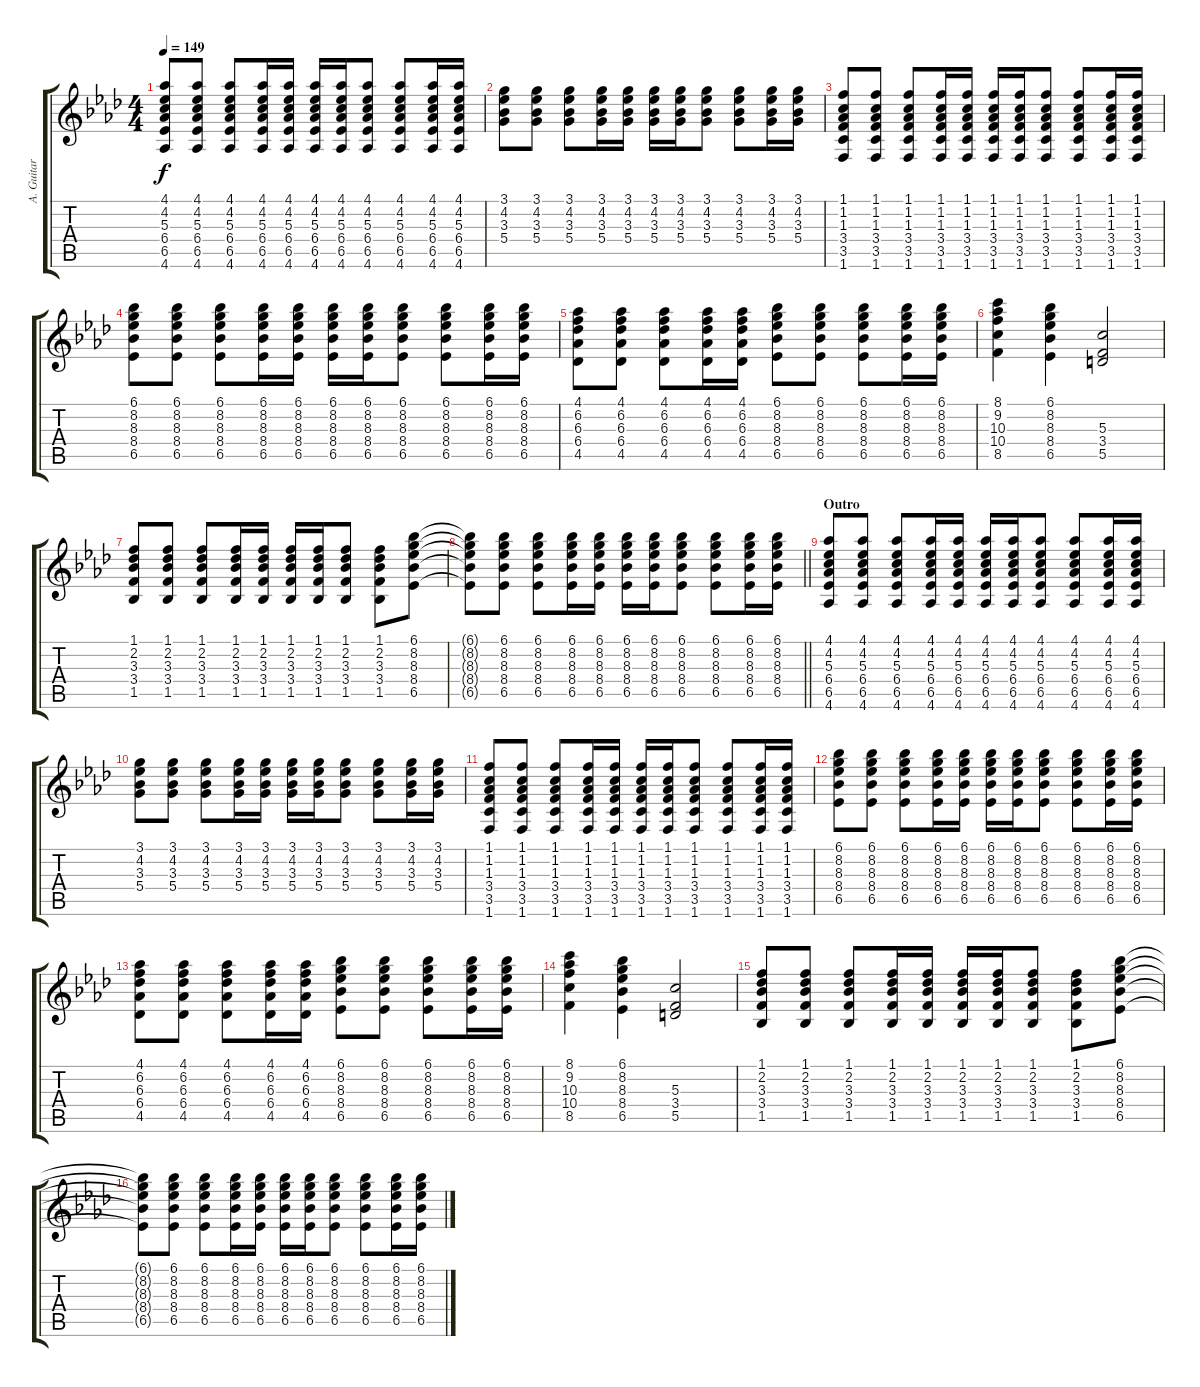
\track ("A. Guitar" "A. Guitar") {instrument acousticguitarsteel}
\staff {score tabs}
\tuning (E4 B3 G3 D3 A2 E2) {hide}
\ts (4 4)
\tempo 149
\clef g2
\ks ab
(4.1 4.2 5.3 6.4 6.5 4.6).8{dy f} (4.1 4.2 5.3 6.4 6.5 4.6).8 (4.1 4.2 5.3 6.4 6.5 4.6).8 (4.1 4.2 5.3 6.4 6.5 4.6).16 (4.1 4.2 5.3 6.4 6.5 4.6).16 (4.1 4.2 5.3 6.4 6.5 4.6).16 (4.1 4.2 5.3 6.4 6.5 4.6).16 (4.1 4.2 5.3 6.4 6.5 4.6).8 (4.1 4.2 5.3 6.4 6.5 4.6).8 (4.1 4.2 5.3 6.4 6.5 4.6).16 (4.1 4.2 5.3 6.4 6.5 4.6).16 |
(3.1 4.2 3.3 5.4).8 (3.1 4.2 3.3 5.4).8 (3.1 4.2 3.3 5.4).8 (3.1 4.2 3.3 5.4).16 (3.1 4.2 3.3 5.4).16 (3.1 4.2 3.3 5.4).16 (3.1 4.2 3.3 5.4).16 (3.1 4.2 3.3 5.4).8 (3.1 4.2 3.3 5.4).8 (3.1 4.2 3.3 5.4).16 (3.1 4.2 3.3 5.4).16 |
(1.1 1.2 1.3 3.4 3.5 1.6).8 (1.1 1.2 1.3 3.4 3.5 1.6).8 (1.1 1.2 1.3 3.4 3.5 1.6).8 (1.1 1.2 1.3 3.4 3.5 1.6).16 (1.1 1.2 1.3 3.4 3.5 1.6).16 (1.1 1.2 1.3 3.4 3.5 1.6).16 (1.1 1.2 1.3 3.4 3.5 1.6).16 (1.1 1.2 1.3 3.4 3.5 1.6).8 (1.1 1.2 1.3 3.4 3.5 1.6).8 (1.1 1.2 1.3 3.4 3.5 1.6).16 (1.1 1.2 1.3 3.4 3.5 1.6).16 |
(6.1 8.2 8.3 8.4 6.5).8 (6.1 8.2 8.3 8.4 6.5).8 (6.1 8.2 8.3 8.4 6.5).8 (6.1 8.2 8.3 8.4 6.5).16 (6.1 8.2 8.3 8.4 6.5).16 (6.1 8.2 8.3 8.4 6.5).16 (6.1 8.2 8.3 8.4 6.5).16 (6.1 8.2 8.3 8.4 6.5).8 (6.1 8.2 8.3 8.4 6.5).8 (6.1 8.2 8.3 8.4 6.5).16 (6.1 8.2 8.3 8.4 6.5).16 |
(4.1 6.2 6.3 6.4 4.5).8 (4.1 6.2 6.3 6.4 4.5).8 (4.1 6.2 6.3 6.4 4.5).8 (4.1 6.2 6.3 6.4 4.5).16 (4.1 6.2 6.3 6.4 4.5).16 (6.1 8.2 8.3 8.4 6.5).8 (6.1 8.2 8.3 8.4 6.5).8 (6.1 8.2 8.3 8.4 6.5).8 (6.1 8.2 8.3 8.4 6.5).16 (6.1 8.2 8.3 8.4 6.5).16 |
(8.1 9.2 10.3 10.4 8.5).4 (6.1 8.2 8.3 8.4 6.5).4 (5.3 3.4 5.5).2 |
(1.1 2.2 3.3 3.4 1.5).8 (1.1 2.2 3.3 3.4 1.5).8 (1.1 2.2 3.3 3.4 1.5).8 (1.1 2.2 3.3 3.4 1.5).16 (1.1 2.2 3.3 3.4 1.5).16 (1.1 2.2 3.3 3.4 1.5).16 (1.1 2.2 3.3 3.4 1.5).16 (1.1 2.2 3.3 3.4 1.5).8 (1.1 2.2 3.3 3.4 1.5).8 (6.1 8.2 8.3 8.4 6.5).8 |
\barLineRight lightlight
(6.1{t} 8.2{t} 8.3{t} 8.4{t} 6.5{t}).8 (6.1 8.2 8.3 8.4 6.5).8 (6.1 8.2 8.3 8.4 6.5).8 (6.1 8.2 8.3 8.4 6.5).16 (6.1 8.2 8.3 8.4 6.5).16 (6.1 8.2 8.3 8.4 6.5).16 (6.1 8.2 8.3 8.4 6.5).16 (6.1 8.2 8.3 8.4 6.5).8 (6.1 8.2 8.3 8.4 6.5).8 (6.1 8.2 8.3 8.4 6.5).16 (6.1 8.2 8.3 8.4 6.5).16 |
\section ("" "Outro")
(4.1 4.2 5.3 6.4 6.5 4.6).8 (4.1 4.2 5.3 6.4 6.5 4.6).8 (4.1 4.2 5.3 6.4 6.5 4.6).8 (4.1 4.2 5.3 6.4 6.5 4.6).16 (4.1 4.2 5.3 6.4 6.5 4.6).16 (4.1 4.2 5.3 6.4 6.5 4.6).16 (4.1 4.2 5.3 6.4 6.5 4.6).16 (4.1 4.2 5.3 6.4 6.5 4.6).8 (4.1 4.2 5.3 6.4 6.5 4.6).8 (4.1 4.2 5.3 6.4 6.5 4.6).16 (4.1 4.2 5.3 6.4 6.5 4.6).16 |
(3.1 4.2 3.3 5.4).8 (3.1 4.2 3.3 5.4).8 (3.1 4.2 3.3 5.4).8 (3.1 4.2 3.3 5.4).16 (3.1 4.2 3.3 5.4).16 (3.1 4.2 3.3 5.4).16 (3.1 4.2 3.3 5.4).16 (3.1 4.2 3.3 5.4).8 (3.1 4.2 3.3 5.4).8 (3.1 4.2 3.3 5.4).16 (3.1 4.2 3.3 5.4).16 |
(1.1 1.2 1.3 3.4 3.5 1.6).8 (1.1 1.2 1.3 3.4 3.5 1.6).8 (1.1 1.2 1.3 3.4 3.5 1.6).8 (1.1 1.2 1.3 3.4 3.5 1.6).16 (1.1 1.2 1.3 3.4 3.5 1.6).16 (1.1 1.2 1.3 3.4 3.5 1.6).16 (1.1 1.2 1.3 3.4 3.5 1.6).16 (1.1 1.2 1.3 3.4 3.5 1.6).8 (1.1 1.2 1.3 3.4 3.5 1.6).8 (1.1 1.2 1.3 3.4 3.5 1.6).16 (1.1 1.2 1.3 3.4 3.5 1.6).16 |
(6.1 8.2 8.3 8.4 6.5).8 (6.1 8.2 8.3 8.4 6.5).8 (6.1 8.2 8.3 8.4 6.5).8 (6.1 8.2 8.3 8.4 6.5).16 (6.1 8.2 8.3 8.4 6.5).16 (6.1 8.2 8.3 8.4 6.5).16 (6.1 8.2 8.3 8.4 6.5).16 (6.1 8.2 8.3 8.4 6.5).8 (6.1 8.2 8.3 8.4 6.5).8 (6.1 8.2 8.3 8.4 6.5).16 (6.1 8.2 8.3 8.4 6.5).16 |
(4.1 6.2 6.3 6.4 4.5).8 (4.1 6.2 6.3 6.4 4.5).8 (4.1 6.2 6.3 6.4 4.5).8 (4.1 6.2 6.3 6.4 4.5).16 (4.1 6.2 6.3 6.4 4.5).16 (6.1 8.2 8.3 8.4 6.5).8 (6.1 8.2 8.3 8.4 6.5).8 (6.1 8.2 8.3 8.4 6.5).8 (6.1 8.2 8.3 8.4 6.5).16 (6.1 8.2 8.3 8.4 6.5).16 |
(8.1 9.2 10.3 10.4 8.5).4 (6.1 8.2 8.3 8.4 6.5).4 (5.3 3.4 5.5).2 |
(1.1 2.2 3.3 3.4 1.5).8 (1.1 2.2 3.3 3.4 1.5).8 (1.1 2.2 3.3 3.4 1.5).8 (1.1 2.2 3.3 3.4 1.5).16 (1.1 2.2 3.3 3.4 1.5).16 (1.1 2.2 3.3 3.4 1.5).16 (1.1 2.2 3.3 3.4 1.5).16 (1.1 2.2 3.3 3.4 1.5).8 (1.1 2.2 3.3 3.4 1.5).8 (6.1 8.2 8.3 8.4 6.5).8 |
(6.1{t} 8.2{t} 8.3{t} 8.4{t} 6.5{t}).8 (6.1 8.2 8.3 8.4 6.5).8 (6.1 8.2 8.3 8.4 6.5).8 (6.1 8.2 8.3 8.4 6.5).16 (6.1 8.2 8.3 8.4 6.5).16 (6.1 8.2 8.3 8.4 6.5).16 (6.1 8.2 8.3 8.4 6.5).16 (6.1 8.2 8.3 8.4 6.5).8 (6.1 8.2 8.3 8.4 6.5).8 (6.1 8.2 8.3 8.4 6.5).16 (6.1 8.2 8.3 8.4 6.5).16
